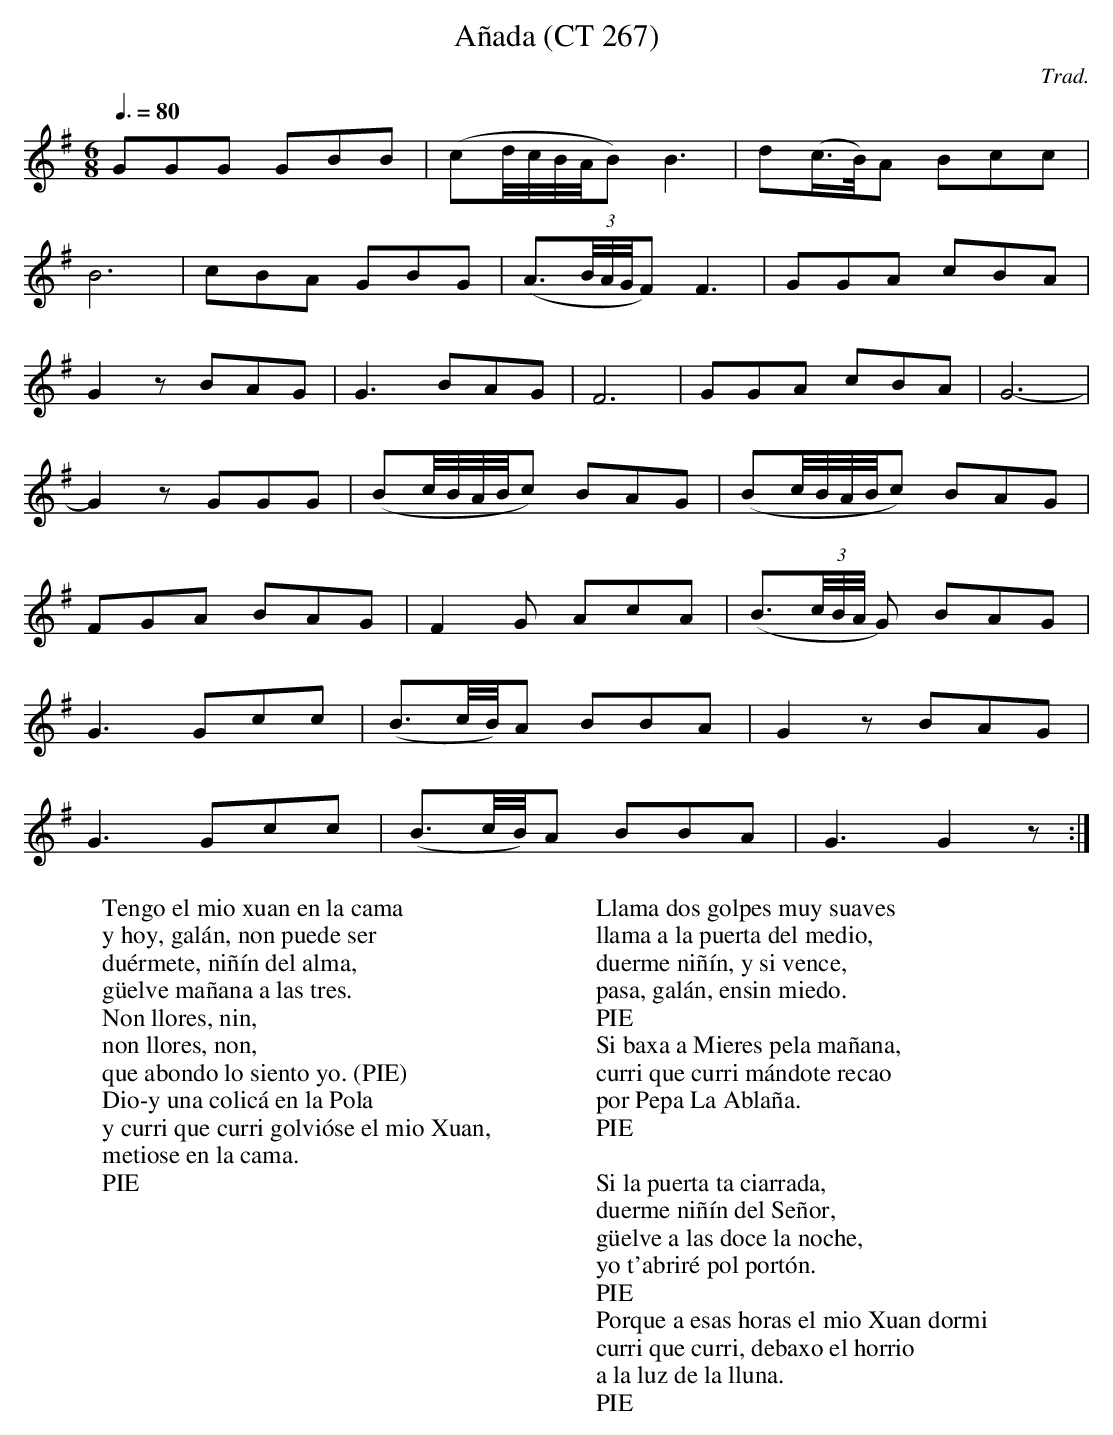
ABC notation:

X:1
T:Añada (CT 267)
C:Trad.
M:6/8
L:1/8
Q:3/8=80
W:Tengo el mio xuan en la cama
W:y hoy, galán, non puede ser
W:duérmete, niñín del alma,
W:güelve mañana a las tres.
W:Non llores, nin,
W:non llores, non,
W:que abondo lo siento yo. (PIE)
W:Dio-y una colicá en la Pola
W:y curri que curri golvióse el mio Xuan,
W:metiose en la cama.
W:PIE
W:
W:Llama dos golpes muy suaves
W:llama a la puerta del medio,
W:duerme niñín, y si vence,
W:pasa, galán, ensin miedo.
W:PIE
W:Si baxa a Mieres pela mañana,
W:curri que curri mándote recao
W:por Pepa La Ablaña.
W:PIE
W:
W:Si la puerta ta ciarrada,
W:duerme niñín del Señor,
W:güelve a las doce la noche,
W:yo t'abriré pol portón.
W:PIE
W:Porque a esas horas el mio Xuan dormi
W:curri que curri, debaxo el horrio
W:a la luz de la lluna.
W:PIE
K:G
GGG GBB|(cd/4c/4B/4A/4B) B3|d(c3/4B/4)A Bcc|
B6|cBA GBG|(A3/2(3B/4A/4G/4F) F3|GGA cBA|
G2z BAG|G3 BAG|F6|GGA cBA|G6-|
G2z GGG|(Bc/4B/4A/4B/4c) BAG|(Bc/4B/4A/4B/4c) BAG|
FGA BAG|F2G AcA|(B3/2(3c/4B/4A/4 G) BAG|
G3 Gcc|(B3/2c/4B/4)A BBA|G2z BAG|
G3 Gcc|(B3/2c/4B/4)A BBA|G3 G2 z:|
